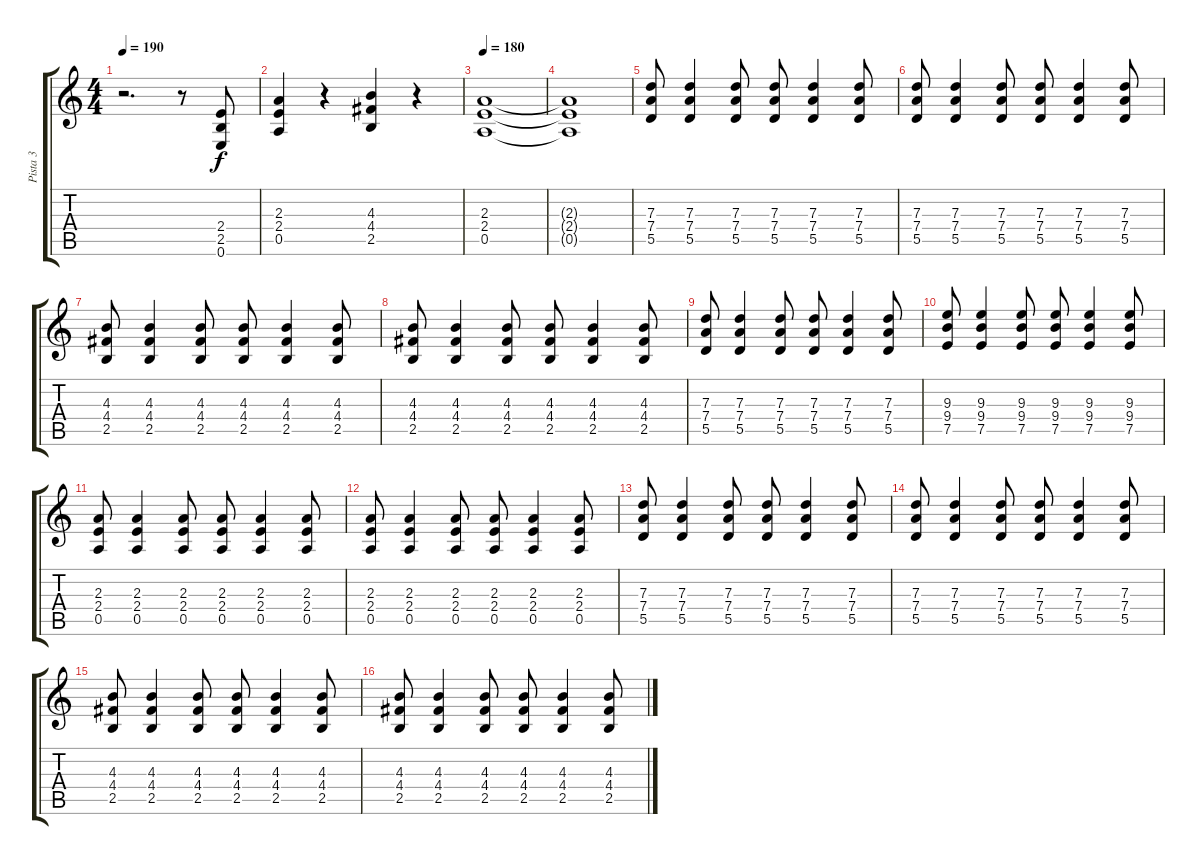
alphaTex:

\track ("Pista 3" "Pista 3") {instrument overdrivenguitar}
\staff {score tabs}
\tuning (E4 B3 G3 D3 A2 E2) {hide}
\ts (4 4)
\tempo 190
\clef g2
\ks c
r.2{d dy f} r.8 (2.4 2.5 0.6).8 |
(2.3 2.4 0.5).4 r.4 (4.3 4.4 2.5).4 r.4 |
\tempo 180
(2.3 2.4 0.5).1 |
(2.3{t} 2.4{t} 0.5{t}).1 |
(7.3 7.4 5.5).8 (7.3 7.4 5.5).4 (7.3 7.4 5.5).8 (7.3 7.4 5.5).8 (7.3 7.4 5.5).4 (7.3 7.4 5.5).8 |
(7.3 7.4 5.5).8 (7.3 7.4 5.5).4 (7.3 7.4 5.5).8 (7.3 7.4 5.5).8 (7.3 7.4 5.5).4 (7.3 7.4 5.5).8 |
(4.3 4.4 2.5).8 (4.3 4.4 2.5).4 (4.3 4.4 2.5).8 (4.3 4.4 2.5).8 (4.3 4.4 2.5).4 (4.3 4.4 2.5).8 |
(4.3 4.4 2.5).8 (4.3 4.4 2.5).4 (4.3 4.4 2.5).8 (4.3 4.4 2.5).8 (4.3 4.4 2.5).4 (4.3 4.4 2.5).8 |
(7.3 7.4 5.5).8 (7.3 7.4 5.5).4 (7.3 7.4 5.5).8 (7.3 7.4 5.5).8 (7.3 7.4 5.5).4 (7.3 7.4 5.5).8 |
(9.3 9.4 7.5).8 (9.3 9.4 7.5).4 (9.3 9.4 7.5).8 (9.3 9.4 7.5).8 (9.3 9.4 7.5).4 (9.3 9.4 7.5).8 |
(2.3 2.4 0.5).8 (2.3 2.4 0.5).4 (2.3 2.4 0.5).8 (2.3 2.4 0.5).8 (2.3 2.4 0.5).4 (2.3 2.4 0.5).8 |
(2.3 2.4 0.5).8 (2.3 2.4 0.5).4 (2.3 2.4 0.5).8 (2.3 2.4 0.5).8 (2.3 2.4 0.5).4 (2.3 2.4 0.5).8 |
(7.3 7.4 5.5).8 (7.3 7.4 5.5).4 (7.3 7.4 5.5).8 (7.3 7.4 5.5).8 (7.3 7.4 5.5).4 (7.3 7.4 5.5).8 |
(7.3 7.4 5.5).8 (7.3 7.4 5.5).4 (7.3 7.4 5.5).8 (7.3 7.4 5.5).8 (7.3 7.4 5.5).4 (7.3 7.4 5.5).8 |
(4.3 4.4 2.5).8 (4.3 4.4 2.5).4 (4.3 4.4 2.5).8 (4.3 4.4 2.5).8 (4.3 4.4 2.5).4 (4.3 4.4 2.5).8 |
(4.3 4.4 2.5).8 (4.3 4.4 2.5).4 (4.3 4.4 2.5).8 (4.3 4.4 2.5).8 (4.3 4.4 2.5).4 (4.3 4.4 2.5).8
